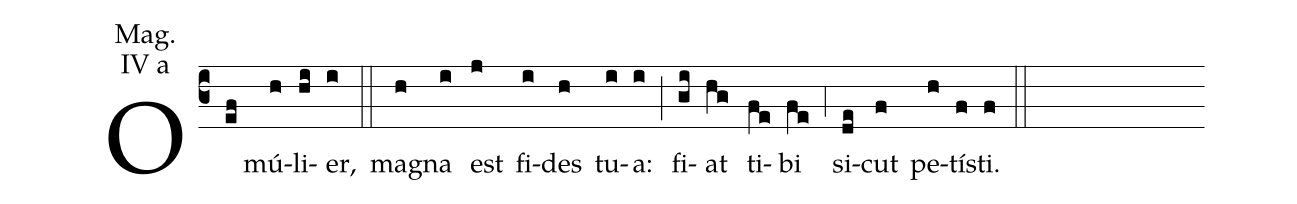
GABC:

annotation: Mag.;
annotation: IV a;
%%
(c3) O(ef) mú(h)li(hi)er,(i) (::) ma(h)gna(i) est(j) fi(i)des(h) tu(i)a:(i) (;) fi(gi)at(hg) ti(fe)bi(fe) (;4) si(de)cut(f) pe(h)tí(f)sti.(f) (::)
